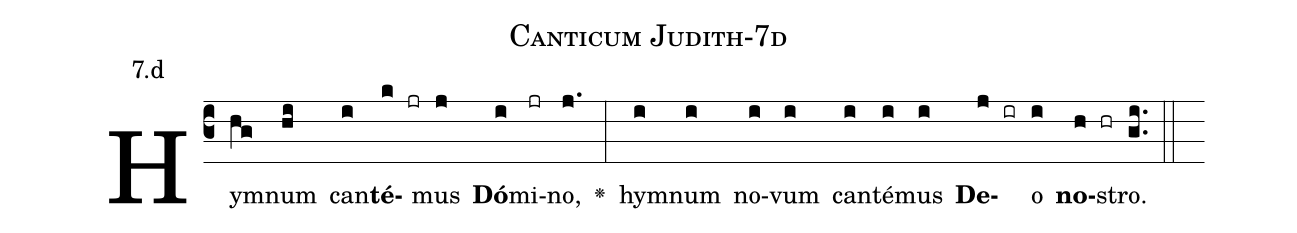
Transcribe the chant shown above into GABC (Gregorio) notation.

name: Canticum Judith-7d;
annotation: 7.d;
%%
(c3)Hym(hg)num(hi) can(i)<b>té</b>(k jr)mus(j) <b>Dó</b>(i)mi(jr)no,(j.) <v>\greheightstar</v>(:) hym(i)num(i) no(i)vum(i) can(i)té(i)mus(i) <b>De</b>(j ir)o(i) <b>no</b>(h hr)stro.(gi..) (::)


%E(i) u(i) o(j) u(i) a(h) e.(gi..) (::)
